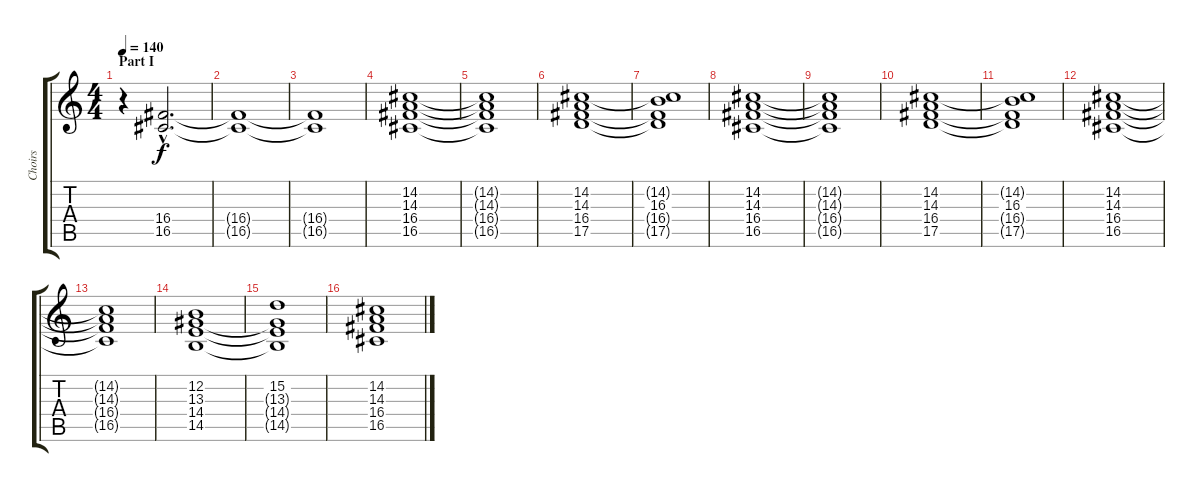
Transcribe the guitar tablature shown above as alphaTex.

\track ("Choirs" "Choirs") {instrument pad4choir}
\staff {score tabs}
\tuning (E4 B3 G3 D3 A2 E2) {hide}
\ts (4 4)
\section ("" "Part I")
\tempo 140
\clef g2
\ks c
r.4{dy f volume 1 instrument pad4choir} (16.4{hac} 16.5{hac}).2{d volume 4} |
(16.4{t} 16.5{t}).1 |
(16.4{t} 16.5{t}).1 |
(14.2 14.3 16.4 16.5).1{volume 4 balance 12} |
(14.2{t} 14.3{t} 16.4{t} 16.5{t}).1 |
(14.2 14.3 16.4 17.5).1 |
(14.2{t} 16.3 16.4{t} 17.5{t}).1 |
(14.2 14.3 16.4 16.5).1 |
(14.2{t} 14.3{t} 16.4{t} 16.5{t}).1 |
(14.2 14.3 16.4 17.5).1 |
(14.2{t} 16.3 16.4{t} 17.5{t}).1 |
(14.2 14.3 16.4 16.5).1 |
(14.2{t} 14.3{t} 16.4{t} 16.5{t}).1 |
(12.2 13.3 14.4 14.5).1 |
(15.2 13.3{t} 14.4{t} 14.5{t}).1 |
(14.2 14.3 16.4 16.5).1
